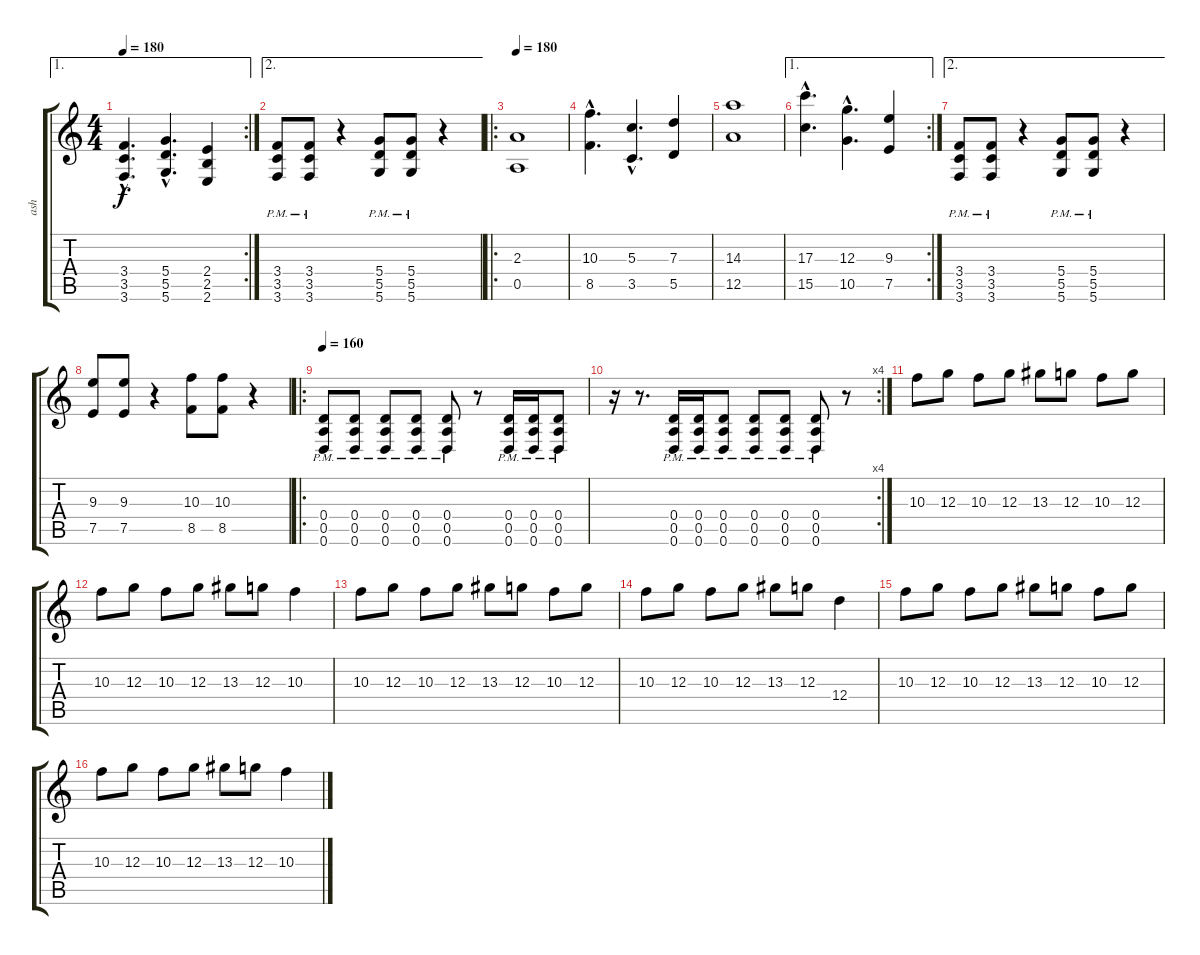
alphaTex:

\track ("ash" "ash") {instrument distortionguitar}
\staff {score tabs}
\tuning (E4 B3 G3 D3 A2 D2) {hide}
\ae 1
\rc 2
\ts (4 4)
\tempo 180
\clef g2
\ks c
(3.4{hac} 3.5{hac} 3.6{hac}).4{d dy f} (5.4{hac} 5.5{hac} 5.6{hac}).4{d} (2.4 2.5 2.6).4 |
\ae 2
(3.4{pm} 3.5{pm} 3.6{pm}).8 (3.4{pm} 3.5{pm} 3.6{pm}).8 r.4 (5.4{pm} 5.5{pm} 5.6{pm}).8 (5.4{pm} 5.5{pm} 5.6{pm}).8 r.4 |
\ro
\tempo 180
(2.3 0.5).1 |
(10.3{hac} 8.5{hac}).4{d} (5.3{hac} 3.5{hac}).4{d} (7.3 5.5).4 |
(14.3 12.5).1 |
\ae 1
\rc 2
(17.3{hac} 15.5{hac}).4{d} (12.3{hac} 10.5{hac}).4{d} (9.3 7.5).4 |
\ae 2
(3.4{pm} 3.5{pm} 3.6{pm}).8 (3.4{pm} 3.5{pm} 3.6{pm}).8 r.4 (5.4{pm} 5.5{pm} 5.6{pm}).8 (5.4{pm} 5.5{pm} 5.6{pm}).8 r.4 |
(9.3 7.5).8 (9.3 7.5).8 r.4 (10.3 8.5).8 (10.3 8.5).8 r.4 |
\ro
\tempo 160
(0.4{pm} 0.5{pm} 0.6{pm}).8 (0.4{pm} 0.5{pm} 0.6{pm}).8 (0.4{pm} 0.5{pm} 0.6{pm}).8 (0.4{pm} 0.5{pm} 0.6{pm}).8 (0.4{pm} 0.5{pm} 0.6{pm}).8 r.8 (0.4{pm} 0.5{pm} 0.6{pm}).16 (0.4{pm} 0.5{pm} 0.6{pm}).16 (0.4{pm} 0.5{pm} 0.6{pm}).8 |
\rc 4
r.16 r.8{d} (0.4{pm} 0.5{pm} 0.6{pm}).16 (0.4{pm} 0.5{pm} 0.6{pm}).16 (0.4{pm} 0.5{pm} 0.6{pm}).8 (0.4{pm} 0.5{pm} 0.6{pm}).8 (0.4{pm} 0.5{pm} 0.6{pm}).8 (0.4{pm} 0.5{pm} 0.6{pm}).8 r.8 |
10.3.8 12.3.8 10.3.8 12.3.8 13.3.8 12.3.8 10.3.8 12.3.8 |
10.3.8 12.3.8 10.3.8 12.3.8 13.3.8 12.3.8 10.3.4 |
10.3.8 12.3.8 10.3.8 12.3.8 13.3.8 12.3.8 10.3.8 12.3.8 |
10.3.8 12.3.8 10.3.8 12.3.8 13.3.8 12.3.8 12.4.4 |
10.3.8 12.3.8 10.3.8 12.3.8 13.3.8 12.3.8 10.3.8 12.3.8 |
10.3.8 12.3.8 10.3.8 12.3.8 13.3.8 12.3.8 10.3.4
